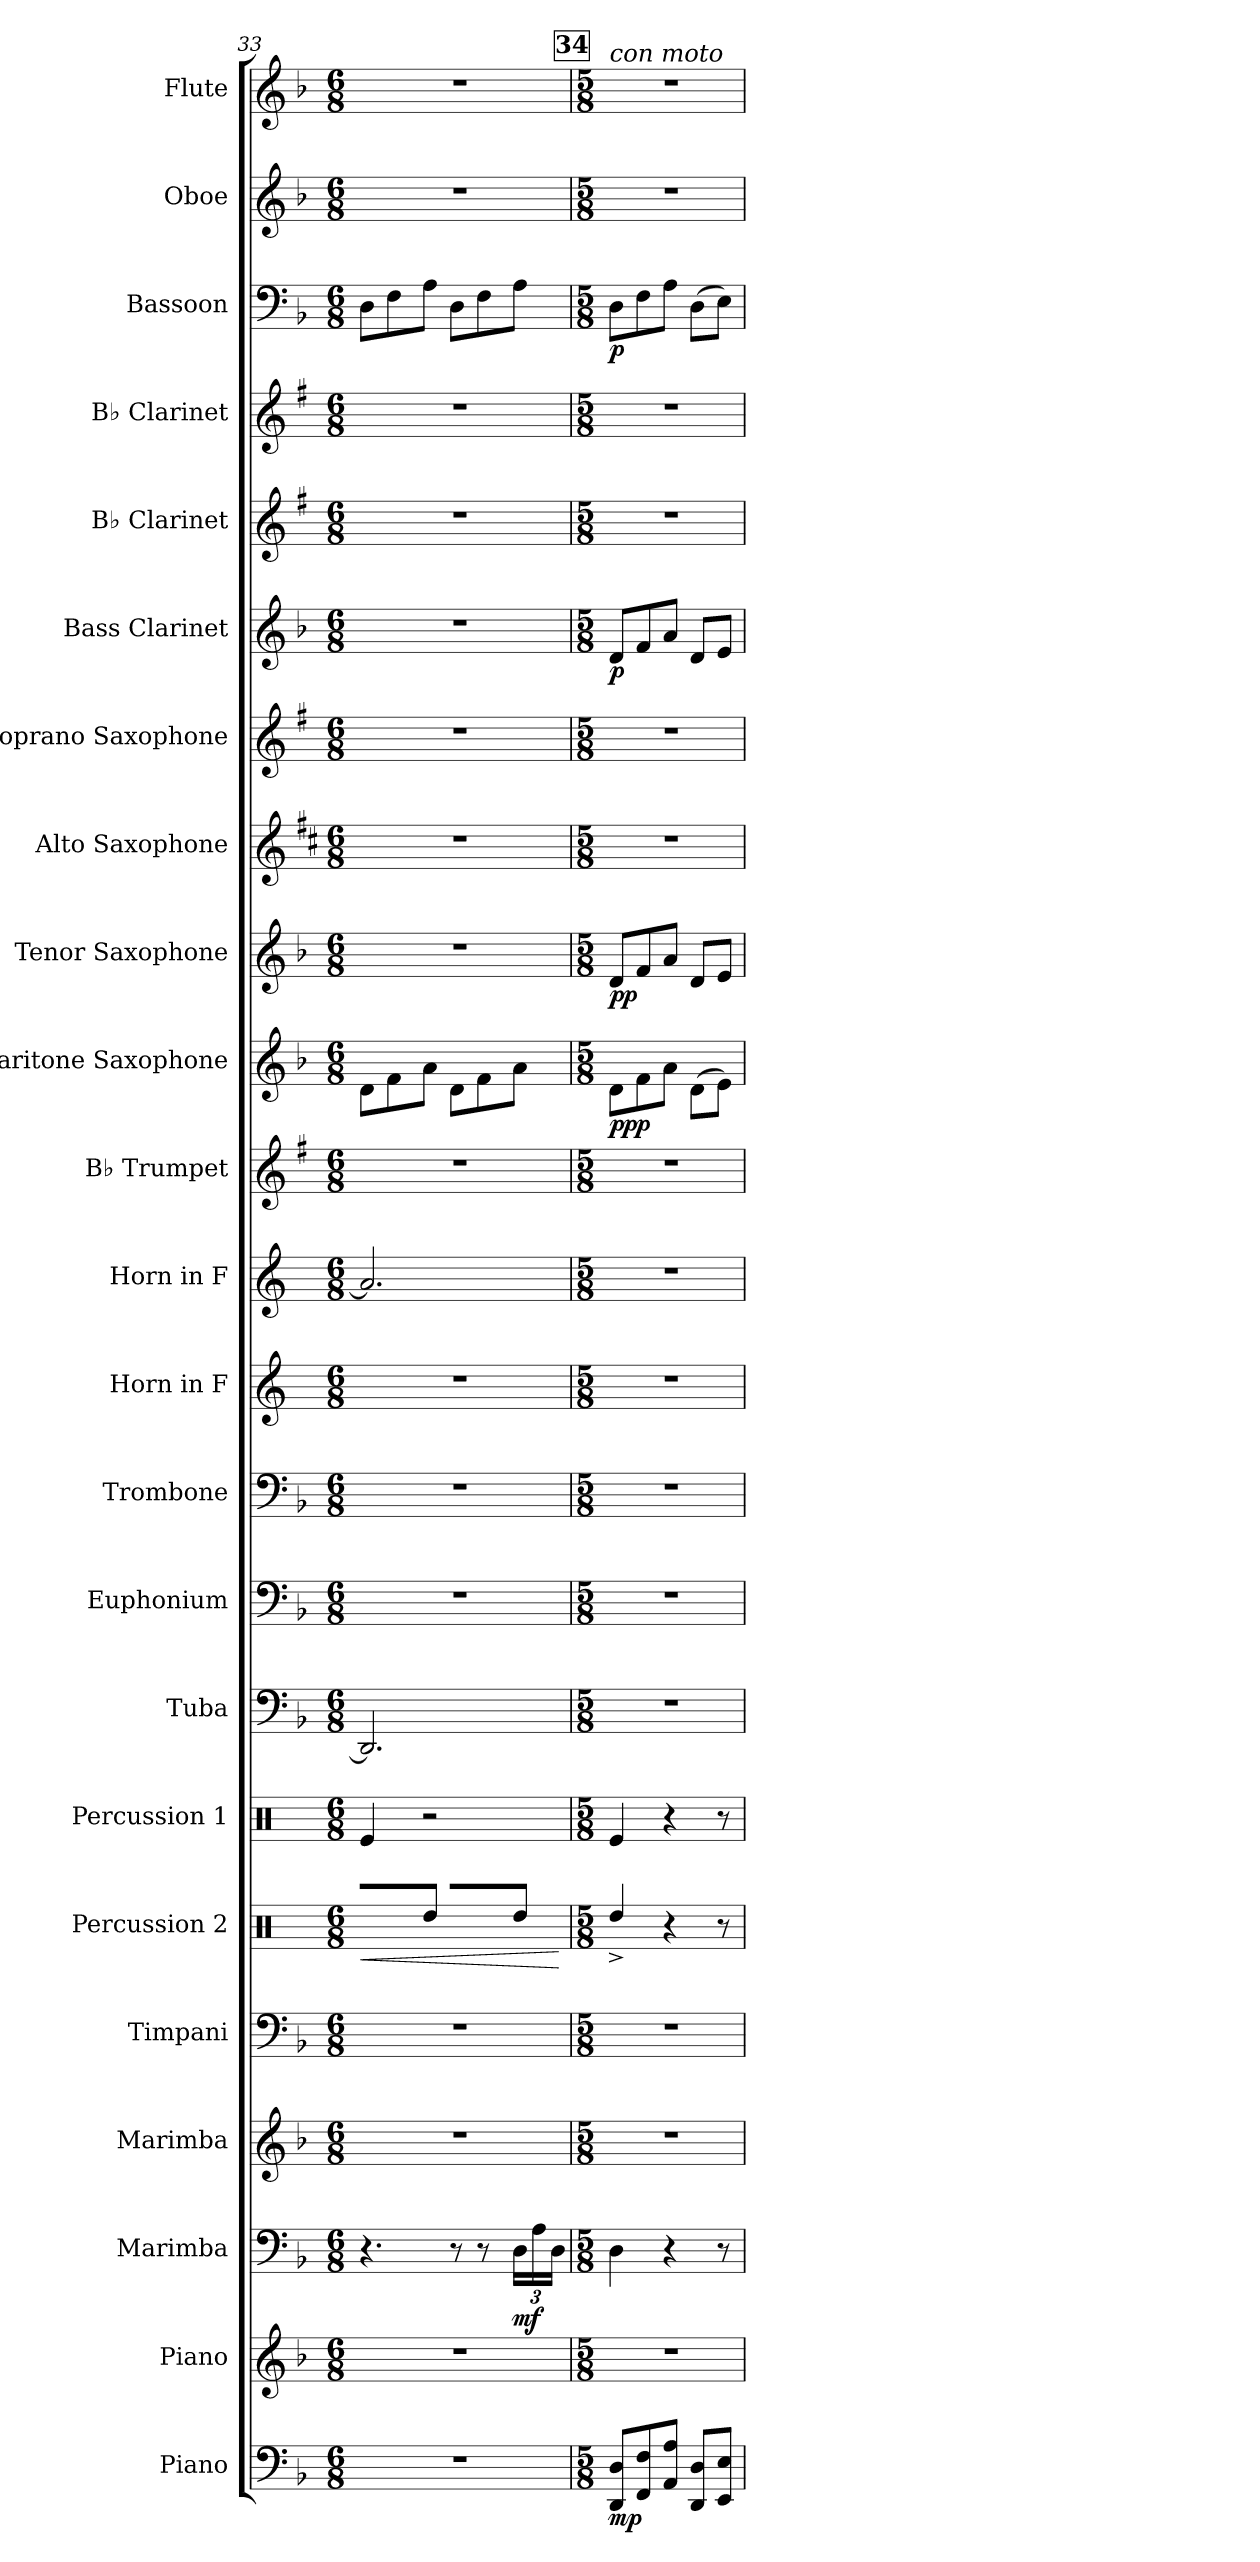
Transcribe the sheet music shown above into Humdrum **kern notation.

**kern	**dynam	**kern	**kern	**dynam	**kern	**kern	**kern	**dynam	**kern	**kern	**kern	**kern	**kern	**kern	**kern	**kern	**dynam	**kern	**dynam	**kern	**kern	**kern	**dynam	**kern	**kern	**kern	**dynam	**kern	**kern
*part23	*part23	*part22	*part21	*part21	*part20	*part19	*part18	*part18	*part17	*part16	*part15	*part14	*part13	*part12	*part11	*part10	*part10	*part9	*part9	*part8	*part7	*part6	*part6	*part5	*part4	*part3	*part3	*part2	*part1
*staff23	*staff23	*staff22	*staff21	*staff21	*staff20	*staff19	*staff18	*staff18	*staff17	*staff16	*staff15	*staff14	*staff13	*staff12	*staff11	*staff10	*staff10	*staff9	*staff9	*staff8	*staff7	*staff6	*staff6	*staff5	*staff4	*staff3	*staff3	*staff2	*staff1
*I"Piano	*	*I"Piano	*I"Marimba	*	*I"Marimba	*I"Timpani	*I"Percussion 2	*	*I"Percussion 1	*I"Tuba	*I"Euphonium	*I"Trombone	*I"Horn in F	*I"Horn in F	*I"B♭ Trumpet	*I"Baritone Saxophone	*	*I"Tenor Saxophone	*	*I"Alto Saxophone	*I"Soprano Saxophone	*I"Bass Clarinet	*	*I"B♭ Clarinet	*I"B♭ Clarinet	*I"Bassoon	*	*I"Oboe	*I"Flute
*I'Pno.	*	*I'Pno.	*I'Mrm.	*	*I'Mrm.	*I'Timp.	*I'Pr. 2	*	*I'Pr. 1	*I'Tu.	*I'Eu.	*I'Trb.	*	*	*I'B♭ Tpt.	*I'Bar. Sax.	*	*I'T. Sax.	*	*I'A. Sax.	*I'S. Sax.	*I'B. Cl.	*	*I'B♭ Cl.	*I'B♭ Cl.	*I'Bsn.	*	*I'Ob.	*I'Fl.
*clefF4	*	*clefG2	*clefF4	*	*clefG2	*clefF4	*clefX	*	*clefX	*clefF4	*clefF4	*clefF4	*clefG2	*clefG2	*clefG2	*clefG2	*	*clefG2	*	*clefG2	*clefG2	*clefG2	*	*clefG2	*clefG2	*clefF4	*	*clefG2	*clefG2
*	*	*	*	*	*	*	*	*	*	*	*	*	*ITrd4c7	*ITrd4c7	*ITrd1c2	*ITrd12c21	*	*ITrd8c14	*	*ITrd5c9	*ITrd1c2	*ITrd8c14	*	*ITrd1c2	*ITrd1c2	*	*	*	*
*k[b-]	*	*k[b-]	*k[b-]	*	*k[b-]	*k[b-]	*k[]	*	*k[]	*k[b-]	*k[b-]	*k[b-]	*k[b-]	*k[b-]	*k[b-]	*k[b-]	*	*k[b-]	*	*k[b-]	*k[b-]	*k[b-]	*	*k[b-]	*k[b-]	*k[b-]	*	*k[b-]	*k[b-]
*M6/8	*	*M6/8	*M6/8	*	*M6/8	*M6/8	*M6/8	*	*M6/8	*M6/8	*M6/8	*M6/8	*M6/8	*M6/8	*M6/8	*M6/8	*	*M6/8	*	*M6/8	*M6/8	*M6/8	*	*M6/8	*M6/8	*M6/8	*	*M6/8	*M6/8
=33	=33	=33	=33	=33	=33	=33	=33	=33	=33	=33	=33	=33	=33	=33	=33	=33	=33	=33	=33	=33	=33	=33	=33	=33	=33	=33	=33	=33	=33
!	!	!	!	!	!	!	!	!LO:HP:b	!	!	!	!	!	!	!	!	!	!	!	!	!	!	!	!	!	!	!	!	!
2.r	.	2.r	4.r	.	2.r	2.r	8R^/L	<	4Re/	2.DD/]	2.r	2.r	2.r	2.d/]	2.r	8D\L	.	2.r	.	2.r	2.r	2.r	.	2.r	2.r	8D\L	.	2.r	2.r
.	.	.	.	.	.	.	16R/L	.	.	.	.	.	.	.	.	8F\	.	.	.	.	.	.	.	.	.	8F\	.	.	.
.	.	.	.	.	.	.	16R/J	.	.	.	.	.	.	.	.	.	.	.	.	.	.	.	.	.	.	.	.	.	.
.	.	.	.	.	.	.	8Rdd/J	.	2r	.	.	.	.	.	.	8A\J	.	.	.	.	.	.	.	.	.	8A\J	.	.	.
.	.	.	8r	.	.	.	8R^/L	.	.	.	.	.	.	.	.	8D\L	.	.	.	.	.	.	.	.	.	8D\L	.	.	.
.	.	.	8r	.	.	.	16R/L	.	.	.	.	.	.	.	.	8F\	.	.	.	.	.	.	.	.	.	8F\	.	.	.
.	.	.	.	.	.	.	16R/J	.	.	.	.	.	.	.	.	.	.	.	.	.	.	.	.	.	.	.	.	.	.
*	*	*	*Xbrackettup	*	*	*	*	*	*	*	*	*	*	*	*	*	*	*	*	*	*	*	*	*	*	*	*	*	*
!	!	!	!	!LO:DY:b	!	!	!	!	!	!	!	!	!	!	!	!	!	!	!	!	!	!	!	!	!	!	!	!	!
.	.	.	24D\LL	mf	.	.	8Rdd/J	.	.	.	.	.	.	.	.	8A\J	.	.	.	.	.	.	.	.	.	8A\J	.	.	.
.	.	.	24A\	.	.	.	.	.	.	.	.	.	.	.	.	.	.	.	.	.	.	.	.	.	.	.	.	.	.
.	.	.	24D\JJ	.	.	.	.	.	.	.	.	.	.	.	.	.	.	.	.	.	.	.	.	.	.	.	.	.	.
.	.	.	.	.	.	.	.	[	.	.	.	.	.	.	.	.	.	.	.	.	.	.	.	.	.	.	.	.	.
!!LO:REH:place=s1:a:B:fs=14:t=34
=34	=34	=34	=34	=34	=34	=34	=34	=34	=34	=34	=34	=34	=34	=34	=34	=34	=34	=34	=34	=34	=34	=34	=34	=34	=34	=34	=34	=34	=34
*M5/8	*	*M5/8	*M5/8	*	*M5/8	*M5/8	*M5/8	*	*M5/8	*M5/8	*M5/8	*M5/8	*M5/8	*M5/8	*M5/8	*M5/8	*	*M5/8	*	*M5/8	*M5/8	*M5/8	*	*M5/8	*M5/8	*M5/8	*	*M5/8	*M5/8
!	!	!	!	!	!	!	!	!	!	!	!	!	!	!	!	!	!	!	!	!	!	!	!	!	!	!	!	!	!LO:TX:a:i:t=con moto
!	!LO:DY:b	!	!	!	!	!	!	!	!	!	!	!	!	!	!	!	!LO:DY:b	!	!	!	!	!	!	!	!	!	!	!	!
!	!	!	!	!	!	!	!	!	!	!	!	!	!	!	!	!	!LO:DY:n=1:b	!	!	!	!	!	!	!	!	!	!	!	!
!	!	!	!	!	!	!	!	!	!	!	!	!	!	!	!	!	!LO:DY:n=2:b	!	!LO:DY:b	!	!	!	!	!	!	!	!	!	!
!	!	!	!	!	!	!	!	!	!	!	!	!	!	!	!	!	!	!	!LO:DY:n=1:b	!	!	!	!LO:DY:b	!	!	!	!LO:DY:b	!	!
8DD/ 8D/L	mp	8%5r	4D\	.	8%5r	8%5r	4Rdd^/	.	4Re/	8%5r	8%5r	8%5r	8%5r	8%5r	8%5r	8D\L	p p p	8D/L	p p	8%5r	8%5r	8D/L	p	8%5r	8%5r	8D\L	p	8%5r	8%5r
8FF/ 8F/	.	.	.	.	.	.	.	.	.	.	.	.	.	.	.	8F\	.	8F/	.	.	.	8F/	.	.	.	8F\	.	.	.
8AA/ 8A/J	.	.	4r	.	.	.	4r	.	4r	.	.	.	.	.	.	8A\J	.	8A/J	.	.	.	8A/J	.	.	.	8A\J	.	.	.
8DD/ 8D/L	.	.	.	.	.	.	.	.	.	.	.	.	.	.	.	(8D\L	.	8D/L	.	.	.	8D/L	.	.	.	(8D\L	.	.	.
8EE/ 8E/J	.	.	8r	.	.	.	8r	.	8r	.	.	.	.	.	.	8E\J)	.	8E/J	.	.	.	8E/J	.	.	.	8E\J)	.	.	.
=	=	=	=	=	=	=	=	=	=	=	=	=	=	=	=	=	=	=	=	=	=	=	=	=	=	=	=	=	=
*-	*-	*-	*-	*-	*-	*-	*-	*-	*-	*-	*-	*-	*-	*-	*-	*-	*-	*-	*-	*-	*-	*-	*-	*-	*-	*-	*-	*-	*-
